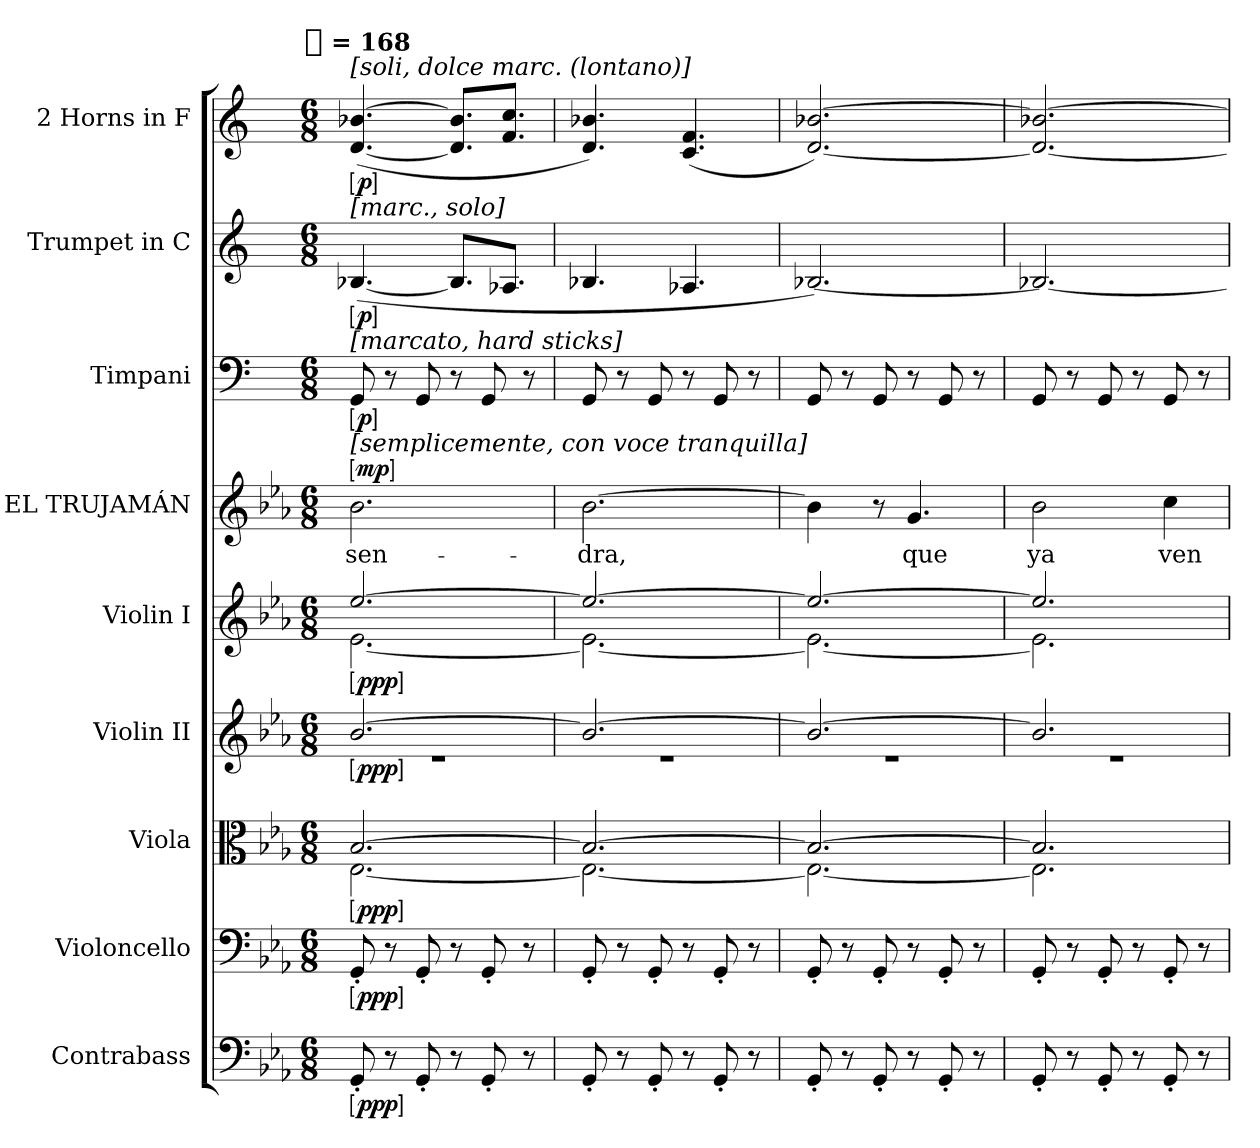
**kern	**dynam	**kern	**dynam	**kern	**dynam	**kern	**dynam	**kern	**dynam	**kern	**text	**dynam	**kern	**dynam	**kern	**dynam	**kern	**dynam
*part9	*part9	*part8	*part8	*part7	*part7	*part6	*part6	*part5	*part5	*part4	*part4	*part4	*part3	*part3	*part2	*part2	*part1	*part1
*staff9	*staff9	*staff8	*staff8	*staff7	*staff7	*staff6	*staff6	*staff5	*staff5	*staff4	*staff4	*staff4	*staff3	*staff3	*staff2	*staff2	*staff1	*staff1
*I"Contrabass	*	*I"Violoncello	*	*I"Viola	*	*I"Violin II	*	*I"Violin I	*	*I"EL TRUJAMÁN	*	*	*I"Timpani	*	*I"Trumpet in C	*	*I"2 Horns in F	*
*I'Cb.	*	*I'Vc.	*	*I'Vla.	*	*I'Vln. II	*	*I'Vln. I	*	*	*	*	*I'Timp.	*	*	*	*I'Hn.	*
*clefF4	*	*clefF4	*	*clefC3	*	*clefG2	*	*clefG2	*	*clefG2	*	*	*clefF4	*	*clefG2	*	*clefG2	*
*ITrd7c12	*	*	*	*	*	*	*	*	*	*	*	*	*	*	*	*	*ITrd4c7	*
*k[b-e-a-]	*	*k[b-e-a-]	*	*k[b-e-a-]	*	*k[b-e-a-]	*	*k[b-e-a-]	*	*k[b-e-a-]	*	*	*k[]	*	*k[]	*	*k[b-]	*
*E-:	*	*E-:	*	*E-:	*	*E-:	*	*E-:	*	*E-:	*	*	*C:	*	*	*	*F:	*
!!LO:TX:omd:t=[quarter] = 168
*M6/8	*	*M6/8	*	*M6/8	*	*M6/8	*	*M6/8	*	*M6/8	*	*	*M6/8	*	*M6/8	*	*M6/8	*
*MM168	*	*MM168	*	*MM168	*	*MM168	*	*MM168	*	*MM168	*	*	*MM168	*	*MM168	*	*MM168	*
=1	=1	=1	=1	=1	=1	=1	=1	=1	=1	=1	=1	=1	=1	=1	=1	=1	=1	=1
*	*	*	*	*^	*	*^	*	*^	*	*	*	*	*	*	*	*	*	*
!	!	!	!	!	!	!	!	!	!	!	!	!	!	!	!	!	!	!	!	!LO:TX:a:t=[soli, dolce marc. (lontano)]	!
!	!	!	!	!	!	!	!	!	!	!	!	!	!	!	!	!	!	!LO:TX:a:t=[marc., solo]	!	!	!
!	!	!	!	!	!	!	!	!	!	!	!	!	!	!	!	!LO:TX:a:t=[marcato, hard sticks]	!	!	!	!	!
!	!	!	!	!	!	!	!	!	!	!	!	!	!LO:TX:a:t=[semplicemente, con voce tranquilla]	!	!	!	!	!	!	!	!
!	!LO:DY:ed=brack	!	!LO:DY:ed=brack	!	!	!LO:DY:ed=brack	!	!	!LO:DY:ed=brack	!	!	!LO:DY:ed=brack	!	!	!LO:DY:a:ed=brack	!	!LO:DY:ed=brack	!	!LO:DY:ed=brack	!	!LO:DY:ed=brack
8GGG'	ppp	8GG'	ppp	[2.B-	[2.E-	ppp	[2.b-	2.r	ppp	[2.ee-	[2.e-	ppp	2.b-	-sen-	mp	8GG	p	(>[4.B-X	p	(>[4.G [4.e-X	p
8r	.	8r	.	.	.	.	.	.	.	.	.	.	.	.	.	8r	.	.	.	.	.
8GGG'	.	8GG'	.	.	.	.	.	.	.	.	.	.	.	.	.	8GG	.	.	.	.	.
8r	.	8r	.	.	.	.	.	.	.	.	.	.	.	.	.	8r	.	8.B-L]	.	8.G] 8.e-]L	.
8GGG'	.	8GG'	.	.	.	.	.	.	.	.	.	.	.	.	.	8GG	.	.	.	.	.
.	.	.	.	.	.	.	.	.	.	.	.	.	.	.	.	.	.	8.A-XJ	.	8.B- 8.fJ	.
8r	.	8r	.	.	.	.	.	.	.	.	.	.	.	.	.	8r	.	.	.	.	.
=2	=2	=2	=2	=2	=2	=2	=2	=2	=2	=2	=2	=2	=2	=2	=2	=2	=2	=2	=2	=2	=2
8GGG'	.	8GG'	.	2.B-_	2.E-_	.	2.b-_	2.r	.	2.ee-_	2.e-_	.	[2.b-	-dra,	.	8GG	.	4.B-X	.	4.G 4.e-X)	.
8r	.	8r	.	.	.	.	.	.	.	.	.	.	.	.	.	8r	.	.	.	.	.
8GGG'	.	8GG'	.	.	.	.	.	.	.	.	.	.	.	.	.	8GG	.	.	.	.	.
8r	.	8r	.	.	.	.	.	.	.	.	.	.	.	.	.	8r	.	4.A-X	.	(>4.F 4.B-	.
8GGG'	.	8GG'	.	.	.	.	.	.	.	.	.	.	.	.	.	8GG	.	.	.	.	.
8r	.	8r	.	.	.	.	.	.	.	.	.	.	.	.	.	8r	.	.	.	.	.
=3	=3	=3	=3	=3	=3	=3	=3	=3	=3	=3	=3	=3	=3	=3	=3	=3	=3	=3	=3	=3	=3
8GGG'	.	8GG'	.	2.B-_	2.E-_	.	2.b-_	2.r	.	2.ee-_	2.e-_	.	4b-]	.	.	8GG	.	[2.B-X)	.	[2.G [2.e-X)	.
8r	.	8r	.	.	.	.	.	.	.	.	.	.	.	.	.	8r	.	.	.	.	.
8GGG'	.	8GG'	.	.	.	.	.	.	.	.	.	.	8r	.	.	8GG	.	.	.	.	.
8r	.	8r	.	.	.	.	.	.	.	.	.	.	4.g	que	.	8r	.	.	.	.	.
8GGG'	.	8GG'	.	.	.	.	.	.	.	.	.	.	.	.	.	8GG	.	.	.	.	.
8r	.	8r	.	.	.	.	.	.	.	.	.	.	.	.	.	8r	.	.	.	.	.
=4	=4	=4	=4	=4	=4	=4	=4	=4	=4	=4	=4	=4	=4	=4	=4	=4	=4	=4	=4	=4	=4
8GGG'	.	8GG'	.	2.B-]	2.E-]	.	2.b-]	2.r	.	2.ee-]	2.e-]	.	2b-	ya	.	8GG	.	2.B-X_	.	2.G_ 2.e-X_	.
8r	.	8r	.	.	.	.	.	.	.	.	.	.	.	.	.	8r	.	.	.	.	.
8GGG'	.	8GG'	.	.	.	.	.	.	.	.	.	.	.	.	.	8GG	.	.	.	.	.
8r	.	8r	.	.	.	.	.	.	.	.	.	.	.	.	.	8r	.	.	.	.	.
8GGG'	.	8GG'	.	.	.	.	.	.	.	.	.	.	4cc	ven-	.	8GG	.	.	.	.	.
8r	.	8r	.	.	.	.	.	.	.	.	.	.	.	.	.	8r	.	.	.	.	.
*	*	*	*	*v	*v	*	*	*	*	*v	*v	*	*	*	*	*	*	*	*	*	*
*	*	*	*	*	*	*v	*v	*	*	*	*	*	*	*	*	*	*	*	*
=	=	=	=	=	=	=	=	=	=	=	=	=	=	=	=	=	=	=
*-	*-	*-	*-	*-	*-	*-	*-	*-	*-	*-	*-	*-	*-	*-	*-	*-	*-	*-
